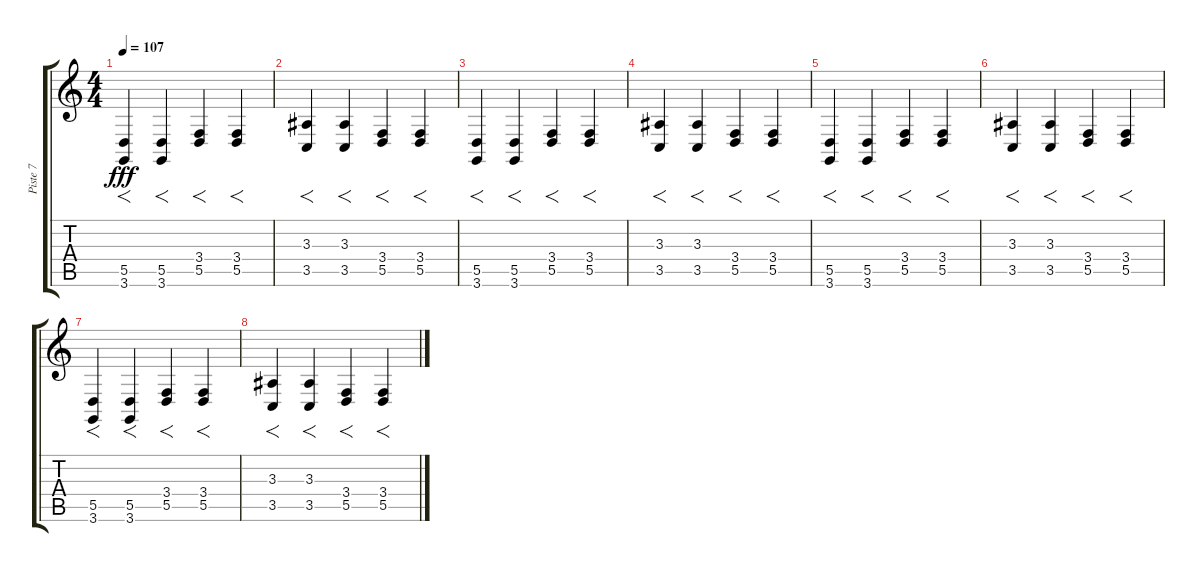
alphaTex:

\track ("Piste 7" "Piste 7") {instrument lead5charang}
\staff {score tabs}
\tuning (E4 B3 G3 D3 A2 E2) {hide}
\ts (4 4)
\tempo 107
\clef g2
\ks c
(5.5 3.6).4{f dy fff} (5.5 3.6).4{f} (3.4 5.5).4{f} (3.4 5.5).4{f} |
(3.3 3.5).4{f} (3.3 3.5).4{f} (3.4 5.5).4{f} (3.4 5.5).4{f} |
(5.5 3.6).4{f} (5.5 3.6).4{f} (3.4 5.5).4{f} (3.4 5.5).4{f} |
(3.3 3.5).4{f} (3.3 3.5).4{f} (3.4 5.5).4{f} (3.4 5.5).4{f} |
(5.5 3.6).4{f} (5.5 3.6).4{f} (3.4 5.5).4{f} (3.4 5.5).4{f} |
(3.3 3.5).4{f} (3.3 3.5).4{f} (3.4 5.5).4{f} (3.4 5.5).4{f} |
(5.5 3.6).4{f} (5.5 3.6).4{f} (3.4 5.5).4{f} (3.4 5.5).4{f} |
(3.3 3.5).4{f} (3.3 3.5).4{f} (3.4 5.5).4{f} (3.4 5.5).4{f}
